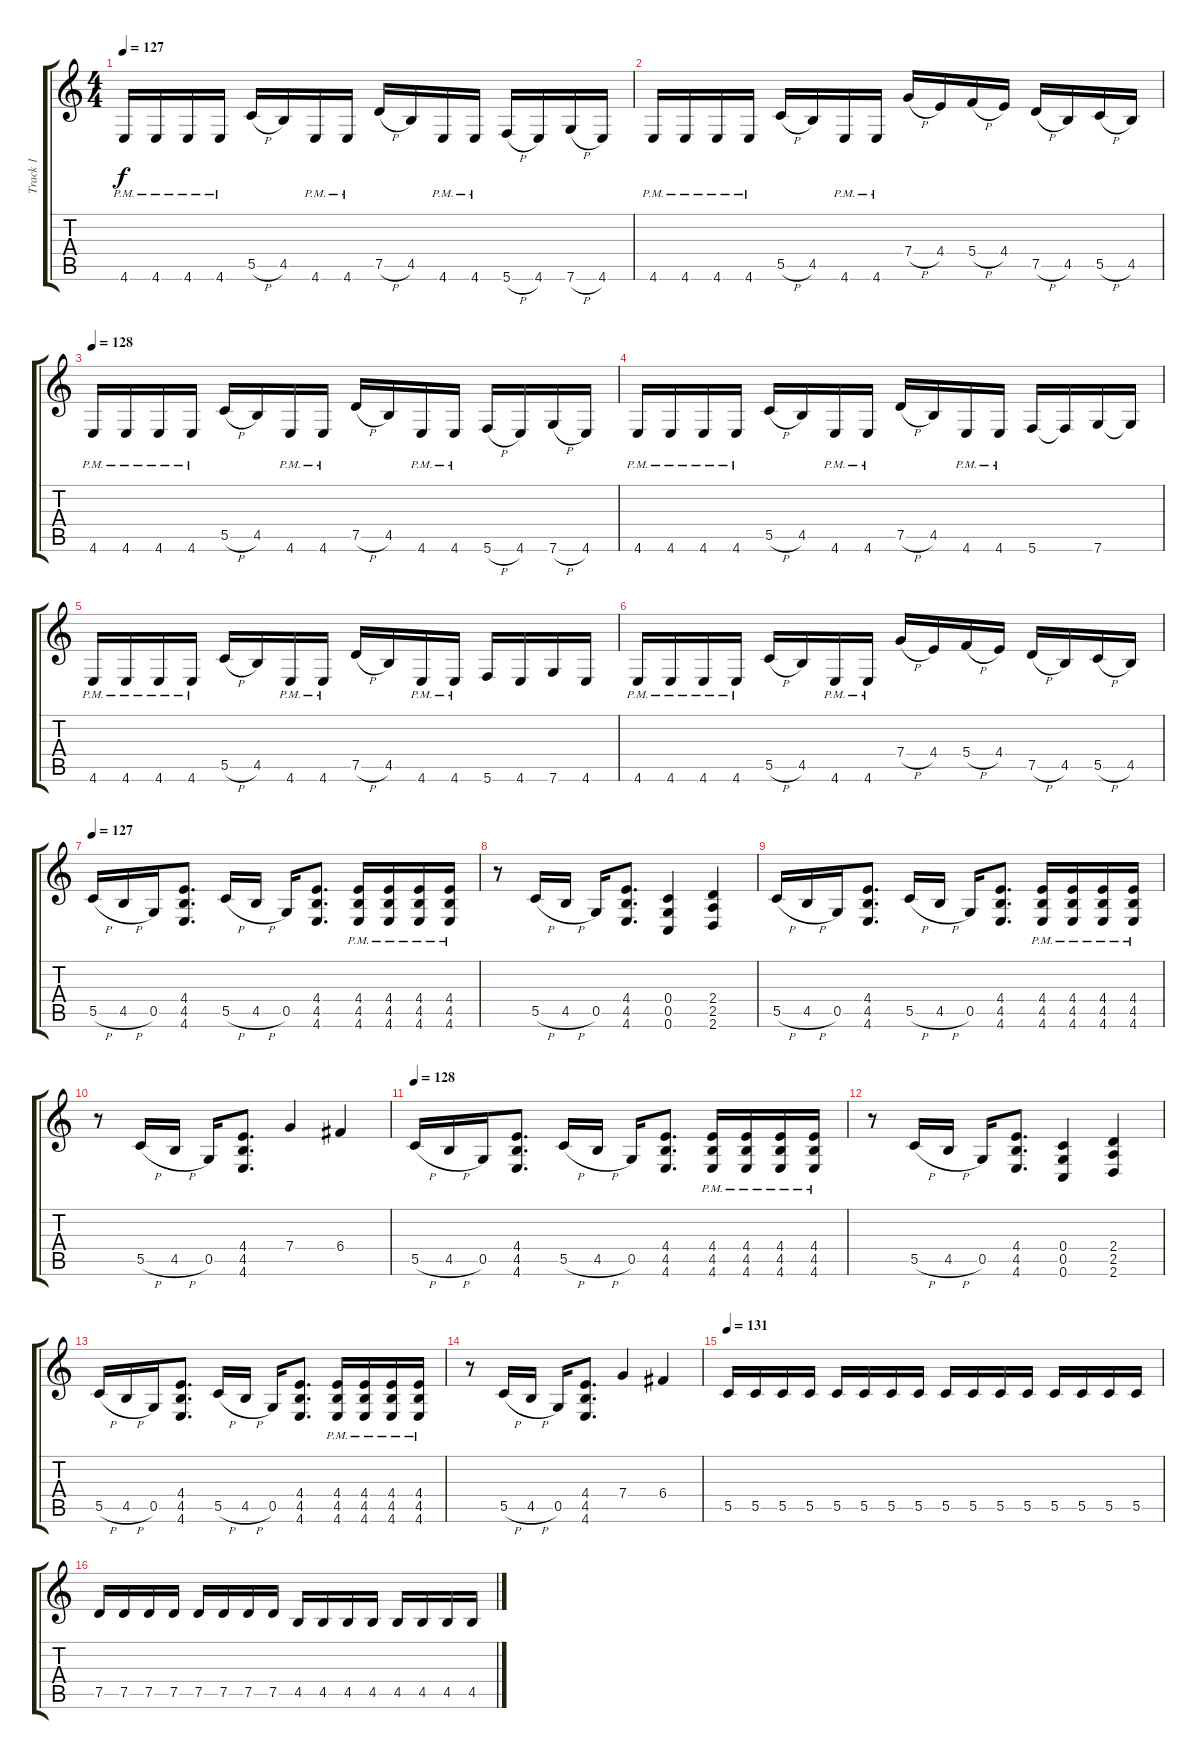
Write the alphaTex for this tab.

\track ("Track 1" "Track 1") {instrument distortionguitar}
\staff {score tabs}
\tuning (D4 A3 F3 C3 G2 C2) {hide}
\ts (4 4)
\tempo 127
\clef g2
\ks c
4.6{pm}.16{dy f} 4.6{pm}.16 4.6{pm}.16 4.6{pm}.16 5.5{h}.16 4.5.16 4.6{pm}.16 4.6{pm}.16 7.5{h}.16 4.5.16 4.6{pm}.16 4.6{pm}.16 5.6{h}.16 4.6.16 7.6{h}.16 4.6.16 |
4.6{pm}.16 4.6{pm}.16 4.6{pm}.16 4.6{pm}.16 5.5{h}.16 4.5.16 4.6{pm}.16 4.6{pm}.16 7.4{h}.16 4.4.16 5.4{h}.16 4.4.16 7.5{h}.16 4.5.16 5.5{h}.16 4.5.16 |
\tempo 128
4.6{pm}.16 4.6{pm}.16 4.6{pm}.16 4.6{pm}.16 5.5{h}.16 4.5.16 4.6{pm}.16 4.6{pm}.16 7.5{h}.16 4.5.16 4.6{pm}.16 4.6{pm}.16 5.6{h}.16 4.6.16 7.6{h}.16 4.6.16 |
4.6{pm}.16 4.6{pm}.16 4.6{pm}.16 4.6{pm}.16 5.5{h}.16 4.5.16 4.6{pm}.16 4.6{pm}.16 7.5{h}.16 4.5.16 4.6{pm}.16 4.6{pm}.16 5.6.16 5.6{t}.16 7.6.16 7.6{t}.16 |
4.6{pm}.16 4.6{pm}.16 4.6{pm}.16 4.6{pm}.16 5.5{h}.16 4.5.16 4.6{pm}.16 4.6{pm}.16 7.5{h}.16 4.5.16 4.6{pm}.16 4.6{pm}.16 5.6.16 4.6.16 7.6.16 4.6.16 |
4.6{pm}.16 4.6{pm}.16 4.6{pm}.16 4.6{pm}.16 5.5{h}.16 4.5.16 4.6{pm}.16 4.6{pm}.16 7.4{h}.16 4.4.16 5.4{h}.16 4.4.16 7.5{h}.16 4.5.16 5.5{h}.16 4.5.16 |
\tempo 127
5.5{h}.16 4.5{h}.16 0.5.16 (4.4 4.5 4.6).8{d} 5.5{h}.16 4.5{h}.16 0.5.16 (4.4 4.5 4.6).8{d} (4.4{pm} 4.5{pm} 4.6{pm}).16 (4.4{pm} 4.5{pm} 4.6{pm}).16 (4.4{pm} 4.5{pm} 4.6{pm}).16 (4.4{pm} 4.5{pm} 4.6{pm}).16 |
r.8 5.5{h}.16 4.5{h}.16 0.5.16 (4.4 4.5 4.6).8{d} (0.4 0.5 0.6).4 (2.4 2.5 2.6).4 |
5.5{h}.16 4.5{h}.16 0.5.16 (4.4 4.5 4.6).8{d} 5.5{h}.16 4.5{h}.16 0.5.16 (4.4 4.5 4.6).8{d} (4.4{pm} 4.5{pm} 4.6{pm}).16 (4.4{pm} 4.5{pm} 4.6{pm}).16 (4.4{pm} 4.5{pm} 4.6{pm}).16 (4.4{pm} 4.5{pm} 4.6{pm}).16 |
r.8 5.5{h}.16 4.5{h}.16 0.5.16 (4.4 4.5 4.6).8{d} 7.4.4 6.4.4 |
\tempo 128
5.5{h}.16 4.5{h}.16 0.5.16 (4.4 4.5 4.6).8{d} 5.5{h}.16 4.5{h}.16 0.5.16 (4.4 4.5 4.6).8{d} (4.4{pm} 4.5{pm} 4.6{pm}).16 (4.4{pm} 4.5{pm} 4.6{pm}).16 (4.4{pm} 4.5{pm} 4.6{pm}).16 (4.4{pm} 4.5{pm} 4.6{pm}).16 |
r.8 5.5{h}.16 4.5{h}.16 0.5.16 (4.4 4.5 4.6).8{d} (0.4 0.5 0.6).4 (2.4 2.5 2.6).4 |
5.5{h}.16 4.5{h}.16 0.5.16 (4.4 4.5 4.6).8{d} 5.5{h}.16 4.5{h}.16 0.5.16 (4.4 4.5 4.6).8{d} (4.4{pm} 4.5{pm} 4.6{pm}).16 (4.4{pm} 4.5{pm} 4.6{pm}).16 (4.4{pm} 4.5{pm} 4.6{pm}).16 (4.4{pm} 4.5{pm} 4.6{pm}).16 |
r.8 5.5{h}.16 4.5{h}.16 0.5.16 (4.4 4.5 4.6).8{d} 7.4.4 6.4.4 |
\tempo 131
5.5.16 5.5.16 5.5.16 5.5.16 5.5.16 5.5.16 5.5.16 5.5.16 5.5.16 5.5.16 5.5.16 5.5.16 5.5.16 5.5.16 5.5.16 5.5.16 |
7.5.16 7.5.16 7.5.16 7.5.16 7.5.16 7.5.16 7.5.16 7.5.16 4.5.16 4.5.16 4.5.16 4.5.16 4.5.16 4.5.16 4.5.16 4.5.16
